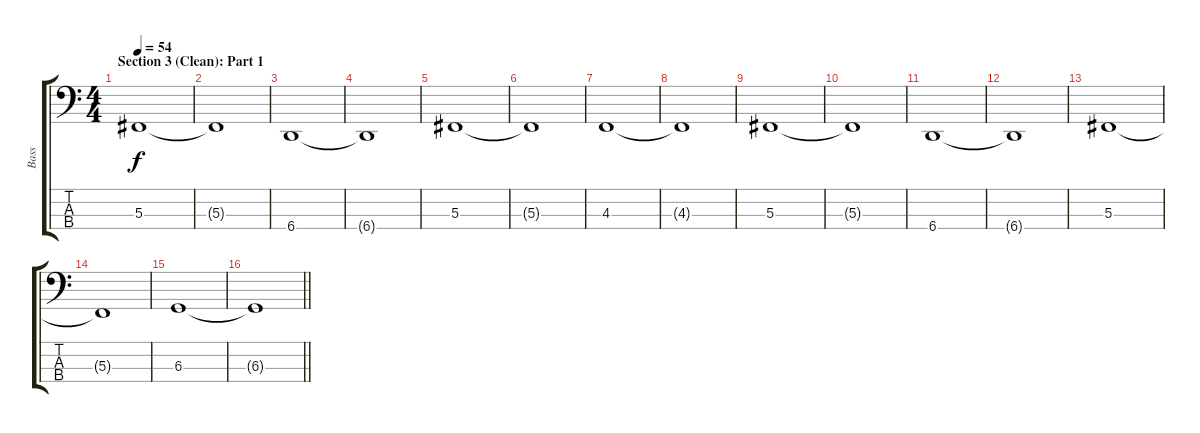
\track ("Bass" "Bass") {instrument electricbasspick}
\staff {score tabs}
\tuning (B1 Gb1 Db1 Ab0) {hide}
\ts (4 4)
\section ("" "Section 3 (Clean): Part 1")
\tempo 54
\clef f4
\ks c
5.3.1{dy f} |
5.3{t}.1 |
6.4.1 |
6.4{t}.1 |
5.3.1 |
5.3{t}.1 |
4.3.1 |
4.3{t}.1 |
5.3.1 |
5.3{t}.1 |
6.4.1 |
6.4{t}.1 |
5.3.1 |
5.3{t}.1 |
6.3.1 |
\barLineRight lightlight
6.3{t}.1
